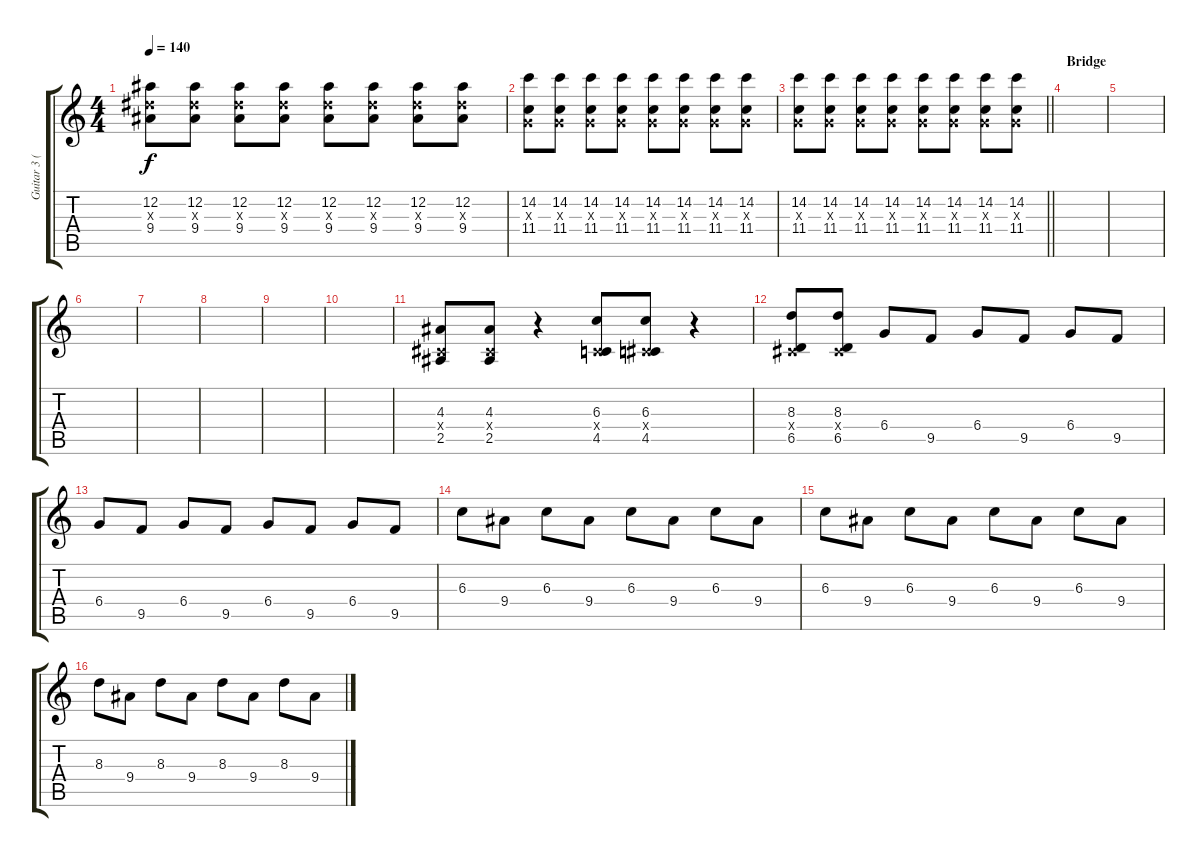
\track ("Guitar 3 (Distortion)" "Guitar 3 (") {instrument overdrivenguitar}
\staff {score tabs}
\tuning (Eb4 Bb3 Gb3 Db3 Ab2 Eb2) {hide}
\ts (4 4)
\tempo 140
\clef g2
\ks c
(12.2 9.3{x} 9.4).8{dy f} (12.2 9.3{x} 9.4).8 (12.2 9.3{x} 9.4).8 (12.2 9.3{x} 9.4).8 (12.2 9.3{x} 9.4).8 (12.2 9.3{x} 9.4).8 (12.2 9.3{x} 9.4).8 (12.2 9.3{x} 9.4).8 |
(14.2 1.3{x} 11.4).8 (14.2 1.3{x} 11.4).8 (14.2 1.3{x} 11.4).8 (14.2 1.3{x} 11.4).8 (14.2 1.3{x} 11.4).8 (14.2 1.3{x} 11.4).8 (14.2 1.3{x} 11.4).8 (14.2 1.3{x} 11.4).8 |
\barLineRight lightlight
(14.2 1.3{x} 11.4).8 (14.2 1.3{x} 11.4).8 (14.2 1.3{x} 11.4).8 (14.2 1.3{x} 11.4).8 (14.2 1.3{x} 11.4).8 (14.2 1.3{x} 11.4).8 (14.2 1.3{x} 11.4).8 (14.2 1.3{x} 11.4).8 |
\section ("" "Bridge")
|
|
|
|
|
|
|
(4.3 0.4{x} 2.5).8 (4.3 0.4{x} 2.5).8 r.4 (6.3 0.4{x} 4.5).8 (6.3 0.4{x} 4.5).8 r.4 |
(8.3 0.4{x} 6.5).8 (8.3 0.4{x} 6.5).8 6.4.8 9.5.8 6.4.8 9.5.8 6.4.8 9.5.8 |
6.4.8 9.5.8 6.4.8 9.5.8 6.4.8 9.5.8 6.4.8 9.5.8 |
6.3.8 9.4.8 6.3.8 9.4.8 6.3.8 9.4.8 6.3.8 9.4.8 |
6.3.8 9.4.8 6.3.8 9.4.8 6.3.8 9.4.8 6.3.8 9.4.8 |
8.3.8 9.4.8 8.3.8 9.4.8 8.3.8 9.4.8 8.3.8 9.4.8
